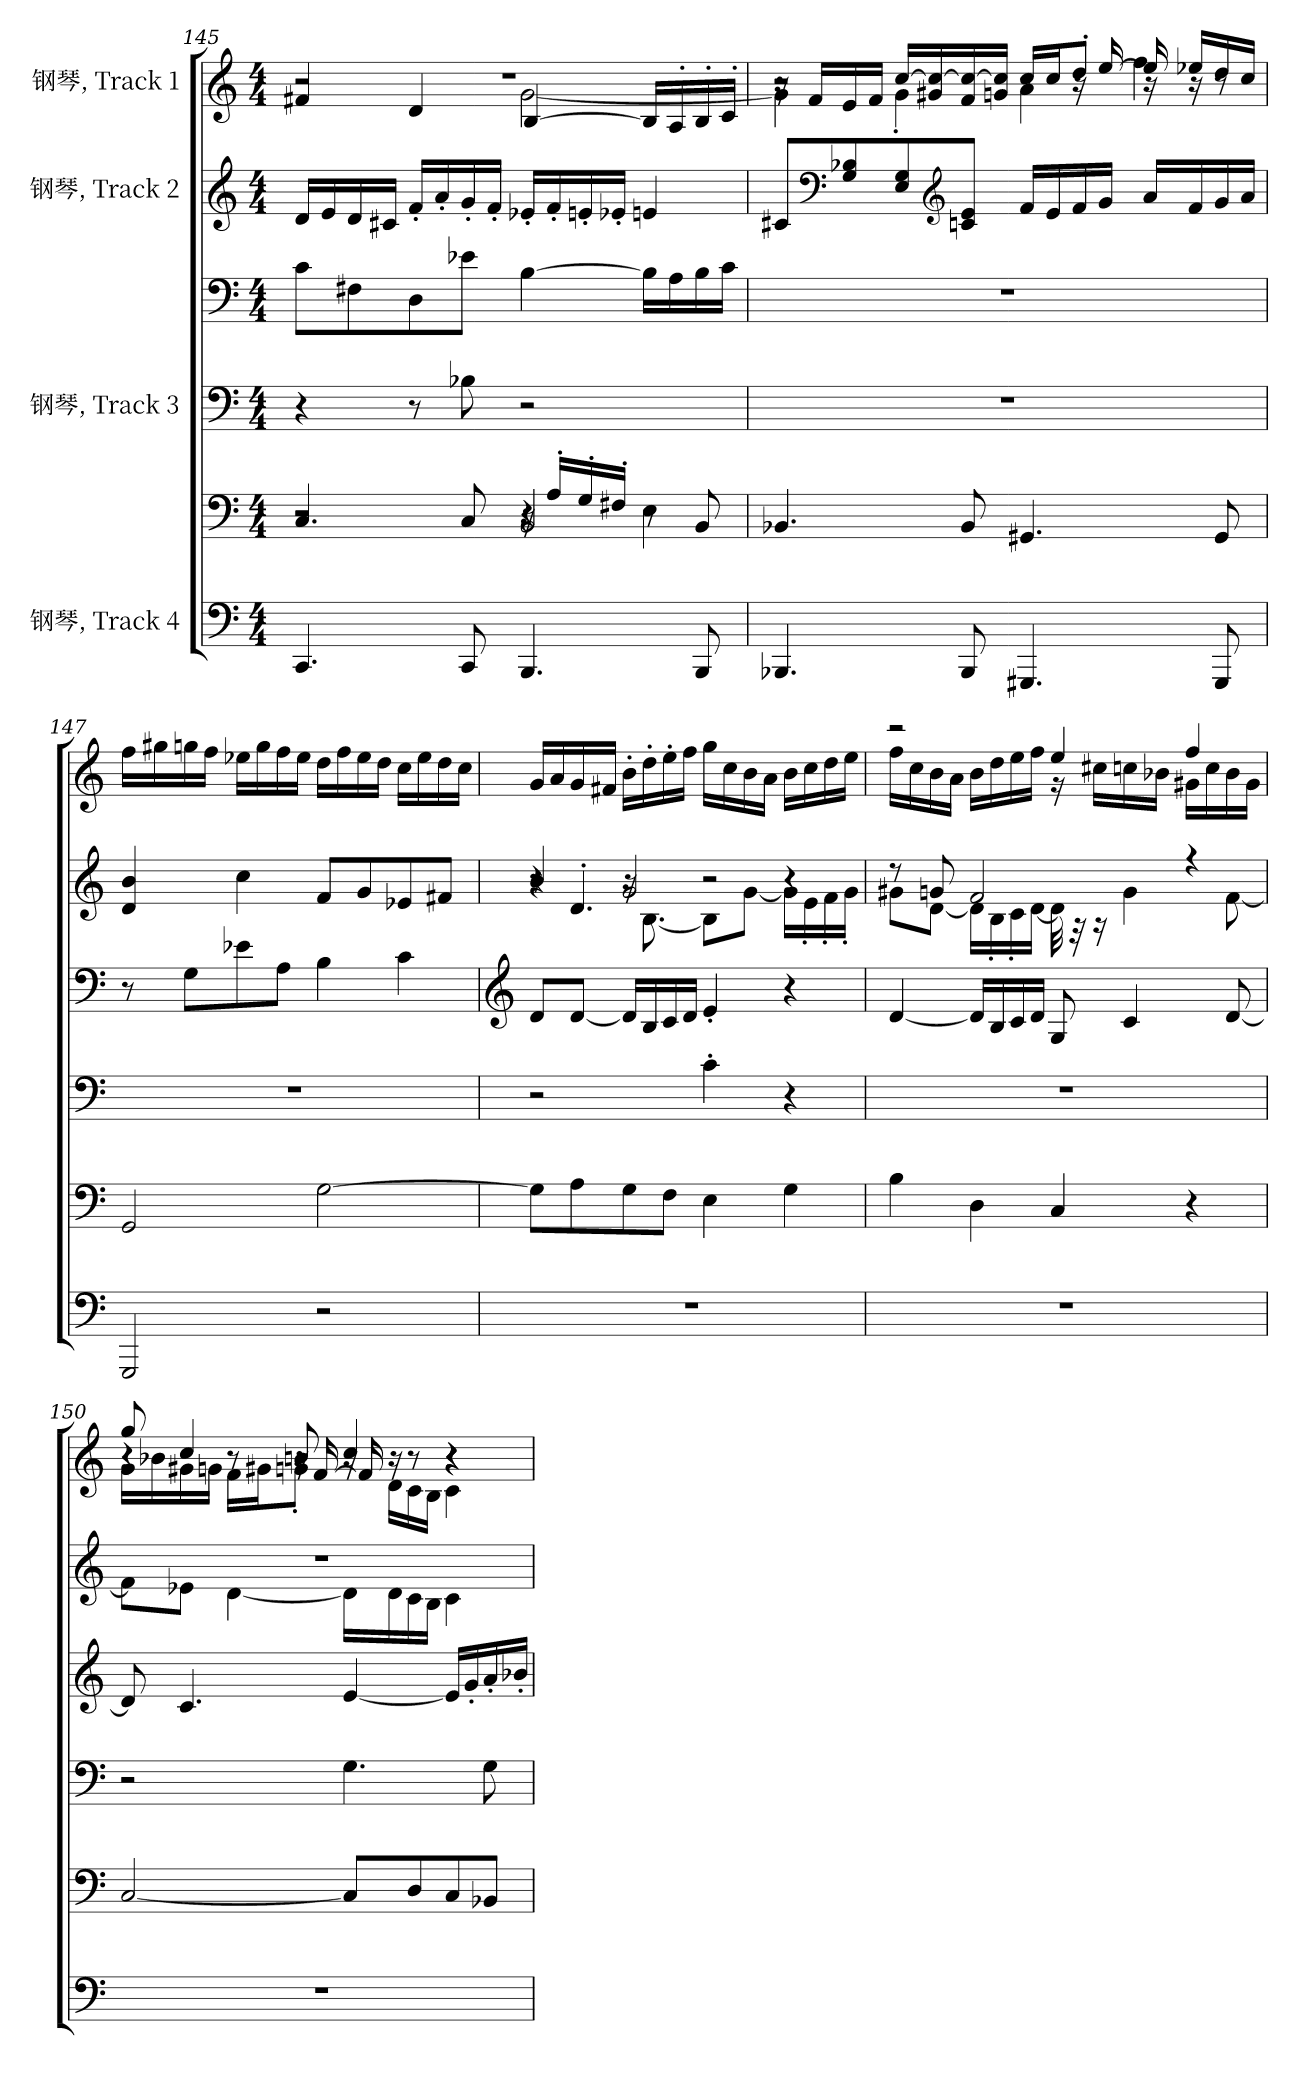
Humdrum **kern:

**kern	**kern	**kern	**kern	**kern	**kern
*part4	*part4	*part3	*part3	*part2	*part1
*staff6	*staff5	*staff4	*staff3	*staff2	*staff1
*I"钢琴, Track 4	*	*I"钢琴, Track 3	*	*I"钢琴, Track 2	*I"钢琴, Track 1
!!LO:PB:g=z
*clefF4	*clefF4	*clefF4	*clefF4	*clefG2	*clefG2
*k[]	*k[]	*k[]	*k[]	*k[]	*k[]
*M4/4	*M4/4	*M4/4	*M4/4	*M4/4	*M4/4
=145	=145	=145	=145	=145	=145
*	*^	*	*	*	*^
*	*	*^	*	*	*	*	*^
4.CC/	4.C/	2r	2r	4r	8c\L	16d/LL	1r	2r	4f#X/
.	.	.	.	.	.	16e/	.	.	.
.	.	.	.	.	8F#X\	16d/	.	.	.
.	.	.	.	.	.	16c#X/JJ	.	.	.
.	.	.	.	8r	8D\	16f'/LL	.	.	4d/
.	.	.	.	.	.	16a'/	.	.	.
8CC/	8C/	.	.	8B-X\	8e-X\J	16g'/	.	.	.
.	.	.	.	.	.	16f'/JJ	.	.	.
4.BBB/	16r	4r	2BB/	2r	[4B\	16e-X'/LL	.	[2g\	[4B/
.	16A'/LL	.	.	.	.	16f'/	.	.	.
.	16G'/	.	.	.	.	16en'/	.	.	.
.	16F#X'/JJ	.	.	.	.	16e-X'/JJ	.	.	.
.	8r	4E\	.	.	16B\LL]	4en/	.	.	16B/LL]
.	.	.	.	.	16A\	.	.	.	16A'/
8BBB/	8BB/	.	.	.	16B\	.	.	.	16B'/
.	.	.	.	.	16c\JJ	.	.	.	16c'/JJ
*	*v	*v	*v	*	*	*	*	*	*
!!LO:LB:g=z	!!	!!
=146	=146	=146	=146	=146	=146	=146	=146
*	*	*	*	*	*MM107	*	*
4.BBB-X/	4.BB-X/	1r	1r	8c#X/L	2r	4g\]	16r
.	.	.	.	.	.	.	16f/LL
*	*	*	*	*clefF4	*	*	*
.	.	.	.	8G/ 8B-X/	.	.	16e/
.	.	.	.	.	.	.	16f/JJ
.	.	.	.	8E/ 8G/	.	4g'\	[16cc/LL
.	.	.	.	.	.	.	16g#X/ 16cc/_
*	*	*	*	*clefG2	*	*	*
8BBB-/	8BB-/	.	.	8cn/ 8e/J	.	.	16f/ 16cc/_
.	.	.	.	.	.	.	16gn/ 16cc/]JJ
4.GGG#X/	4.GG#X/	.	.	16f/LL	8r	4a\	16cc/LL
.	.	.	.	16e/	.	.	16cc/J
.	.	.	.	16f/	16r	.	8dd'/J
.	.	.	.	16g/JJ	[16ee/	.	.
.	.	.	.	16a/LL	16ee/]	4ff\	16r
.	.	.	.	16f/	16r	.	16ee-X/LL
8GGG#/	8GG#/	.	.	16g/	8r	.	16dd/
.	.	.	.	16a/JJ	.	.	16cc/JJ
*	*	*	*	*	*v	*v	*v
=147	=147	=147	=147	=147	=147
2GGG/	2GG/	1r	8r	4d/ 4b/	16ff\LL
.	.	.	.	.	16gg#X\
.	.	.	8G\L	.	16ggn\
.	.	.	.	.	16ff\JJ
.	.	.	8e-X\	4cc\	16ee-X\LL
.	.	.	.	.	16gg\
.	.	.	8A\J	.	16ff\
.	.	.	.	.	16ee-\JJ
2r	[2G\	.	4B\	8f/L	16dd\LL
.	.	.	.	.	16ff\
.	.	.	.	8g/	16ee-\
.	.	.	.	.	16dd\JJ
.	.	.	4c\	8e-X/	16cc\LL
.	.	.	.	.	16ee-\
.	.	.	.	8f#X/J	16dd\
.	.	.	.	.	16cc\JJ
!!LO:PB:g=z
=148	=148	=148	=148	=148	=148
*	*	*	*clefG2	*	*
*	*	*	*	*	*MM109
*	*	*	*	*^	*
*	*	*	*	*	*^	*
1r	8G\L]	2r	8d/L	4b/	4r	8r	16g/LL
.	.	.	.	.	.	.	16a/
.	8A\	.	[8d/J	.	.	4.d'/	16g/
.	.	.	.	.	.	.	16f#X/JJ
.	8G\	.	16d/LL]	2g/	16r	.	16b'\LL
.	.	.	16B/	.	[8.B\	.	16dd'\
.	8F\J	.	16c/	.	.	.	16ee'\
.	.	.	16d/JJ	.	.	.	16ff\JJ
.	4E\	4c'\	4e'/	.	8B\L]	2r	16gg\LL
.	.	.	.	.	.	.	16cc\
.	.	.	.	.	[8g\J	.	16b\
.	.	.	.	.	.	.	16a\JJ
.	4G\	4r	4r	4r	16g\LL]	.	16b\LL
.	.	.	.	.	16e'\	.	16cc\
.	.	.	.	.	16f'\	.	16dd\
.	.	.	.	.	16g'\JJ	.	16ee\JJ
*	*	*	*	*	*v	*v	*
=149	=149	=149	=149	=149	=149	=149
*	*	*	*	*	*	*^
1r	4B\	1r	[4d/	8r	8g#X\L	2r	16ff\LL
.	.	.	.	.	.	.	16cc\
.	.	.	.	8gn/	[8d\J	.	16b\
.	.	.	.	.	.	.	16a\JJ
.	4D\	.	16d/LL]	2f/	16d\LL]	.	16b\LL
.	.	.	16B/	.	16B'\	.	16dd\
.	.	.	16c/	.	16c'\	.	16ee\
.	.	.	16d/JJ	.	[16d\JJ	.	16ff\JJ
.	4C/	.	8G/	.	32d\]	4ee/	16r
.	.	.	.	.	32r	.	.
.	.	.	.	.	16r	.	16cc#X\LL
.	.	.	4c/	.	4g\	.	16ccn\
.	.	.	.	.	.	.	16b-X\JJ
.	4r	.	.	4r	.	4ff/	16g#X\LL
.	.	.	.	.	.	.	16cc\
.	.	.	[8d/	.	[8f\	.	16b-\
.	.	.	.	.	.	.	16g#\JJ
!!LO:LB:g=z
=150	=150	=150	=150	=150	=150	=150	=150
*	*	*	*	*	*	*	*^
1r	[2C/	2r	8d/]	1r	8f\L]	8gg/	16g\LL	4r
*	*	*	*	*	*	*MM110	*	*
.	.	.	.	.	.	.	16b-X\	.
.	.	.	4.c/	.	8e-X\J	4cc/	16g#X\	.
.	.	.	.	.	.	.	16gn\JJ	.
.	.	.	.	.	[4d\	.	16f\LL	8r
.	.	.	.	.	.	.	16g#X\J	.
.	.	.	.	.	.	8bn/	8gn'\J	16r
.	.	.	.	.	.	.	.	[16f/
.	8C/L]	4.G\	[4e/	.	16d\LL]	4cc/	16r	16f/]
.	.	.	.	.	16d\	.	16d\LL	16r
.	8D/	.	.	.	16c\	.	16c\	8r
.	.	.	.	.	16B\JJ	.	16B\JJ	.
.	8C/	.	16e/LL]	.	4c\	4r	4c\	4r
.	.	.	16g'/	.	.	.	.	.
.	8BB-X/J	8G\	16a'/	.	.	.	.	.
.	.	.	16b-X'/JJ	.	.	.	.	.
*	*	*	*	*v	*v	*	*	*
*	*	*	*	*	*v	*v	*v
=	=	=	=	=	=
*-	*-	*-	*-	*-	*-
